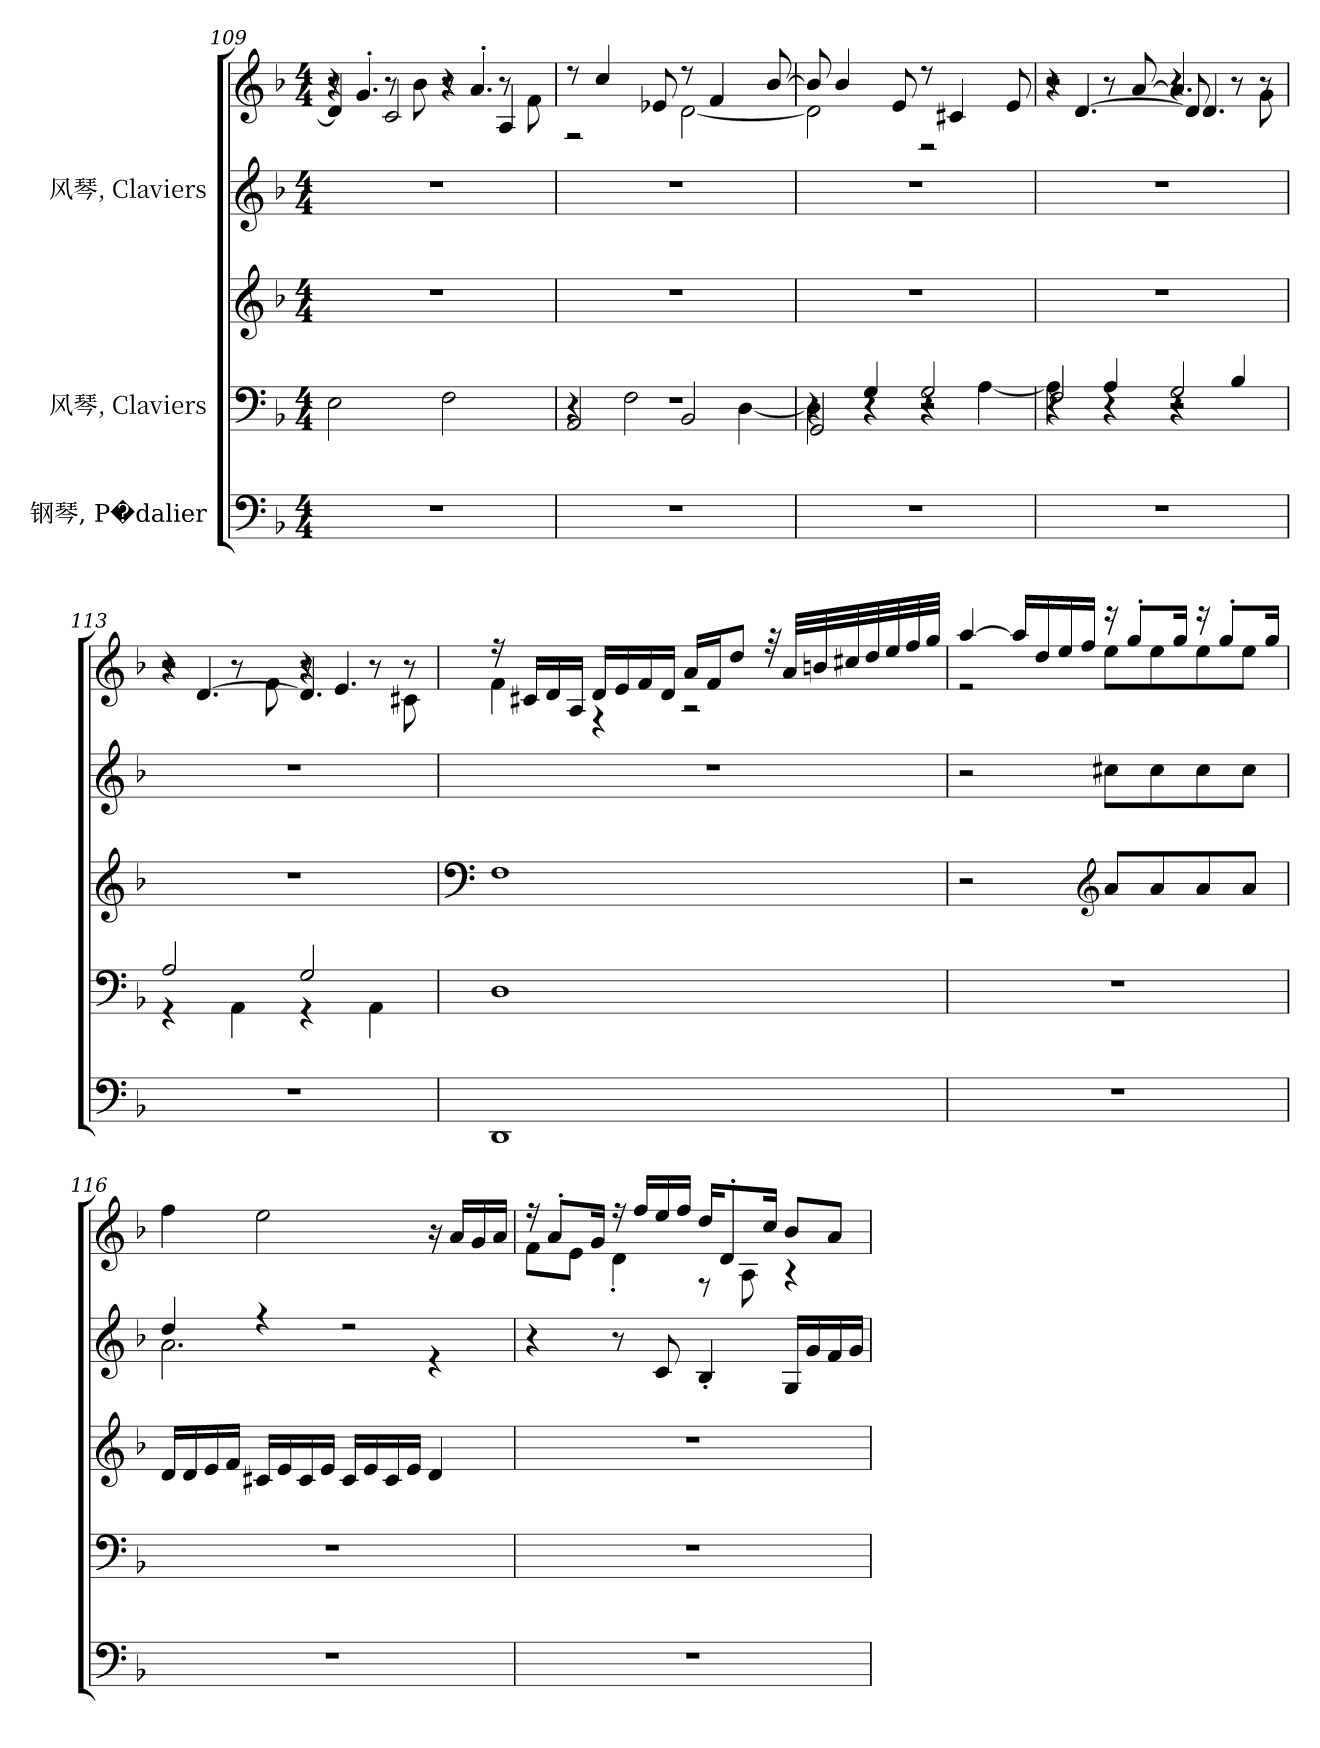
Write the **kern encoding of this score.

**kern	**kern	**kern	**kern	**kern
*part3	*part2	*part2	*part1	*part1
*staff5	*staff4	*staff3	*staff2	*staff1
*I"钢琴, P�dalier	*I"风琴, Claviers	*	*I"风琴, Claviers	*
*clefF4	*clefF4	*clefG2	*clefG2	*clefG2
*k[b-]	*k[b-]	*k[b-]	*k[b-]	*k[b-]
*M4/4	*M4/4	*M4/4	*M4/4	*M4/4
=109	=109	=109	=109	=109
*	*	*	*	*^
*	*	*	*	*	*^
1r	2E\	1r	1r	8r	4r	4d/]
.	.	.	.	4.g'/	.	.
.	.	.	.	.	8r	2c/
.	.	.	.	.	8b-\	.
.	2F\	.	.	8r	4r	.
.	.	.	.	4.a'/	.	.
.	.	.	.	.	8r	4A/
.	.	.	.	.	8f\	.
*	*	*	*	*	*v	*v
!!LO:LB:g=z
=110	=110	=110	=110	=110	=110
*	*^	*	*	*	*
*	*	*^	*	*	*	*
1r	1r	4r	2AA/	1r	1r	8r	2r
.	.	.	.	.	.	4cc/	.
.	.	2F\	.	.	.	.	.
.	.	.	.	.	.	8e-X/	.
.	.	.	2BB-/	.	.	8r	[2d\
.	.	.	.	.	.	4f/	.
.	.	[4D\	.	.	.	.	.
.	.	.	.	.	.	[8b-/	.
=111	=111	=111	=111	=111	=111	=111	=111
1r	4r	4D\]	2GG/	1r	1r	8b-/]	2d\]
.	.	.	.	.	.	4b-/	.
.	4G/	4r	.	.	.	.	.
.	.	.	.	.	.	8e/	.
.	2r	4r	2G/	.	.	8r	2r
.	.	.	.	.	.	4c#X/	.
.	.	[4A\	.	.	.	.	.
.	.	.	.	.	.	8e/	.
=112	=112	=112	=112	=112	=112	=112	=112
*	*	*	*	*	*	*	*^
1r	4r	4A\]	2F/	1r	1r	4r	2r	8r
.	.	.	.	.	.	.	.	[4.d/
.	4A/	4r	.	.	.	8r	.	.
.	.	.	.	.	.	[8a/	.	.
.	4r	2r	2G/	.	.	4.a/]	4r	8d/]
.	.	.	.	.	.	.	.	4.d/
.	4B-/	.	.	.	.	.	8r	.
.	.	.	.	.	.	8r	8g\	.
*	*	*v	*v	*	*	*	*	*
=113	=113	=113	=113	=113	=113	=113	=113
1r	2A/	4r	1r	1r	2r	4r	8r
.	.	.	.	.	.	.	[4.d/
.	.	4AA\	.	.	.	8r	.
.	.	.	.	.	.	8f\	.
.	2G/	4r	.	.	8r	4r	4.d/]
.	.	.	.	.	4.e/	.	.
.	.	4AA\	.	.	.	8r	.
.	.	.	.	.	.	8c#X\	8r
*	*v	*v	*	*	*v	*v	*v
!!LO:PB:g=z
=114	=114	=114	=114	=114
*	*	*clefF4	*	*
*	*	*	*	*^
1DD	1D	1F	1r	16r	4f\
.	.	.	.	16c#X/LL	.
.	.	.	.	16d/	.
.	.	.	.	16A/JJ	.
.	.	.	.	16d/LL	4r
.	.	.	.	16e/	.
.	.	.	.	16f/	.
.	.	.	.	16d/JJ	.
.	.	.	.	16a/LL	2r
.	.	.	.	16f/J	.
.	.	.	.	8dd/J	.
.	.	.	.	32r	.
.	.	.	.	32a/LLL	.
.	.	.	.	32bn/	.
.	.	.	.	32cc#X/	.
.	.	.	.	32dd/	.
.	.	.	.	32ee/	.
.	.	.	.	32ff/	.
.	.	.	.	32gg/JJJ	.
=115	=115	=115	=115	=115	=115
1r	1r	2r	2r	[4aa/	2r
.	.	.	.	16aa/LL]	.
.	.	.	.	16dd/	.
.	.	.	.	16ee/	.
.	.	.	.	16ff/JJ	.
*	*	*clefG2	*	*	*
.	.	8a/L	8cc#X\L	16r	8ee\L
.	.	.	.	8gg'/L	.
.	.	8a/	8cc#\	.	8ee\
.	.	.	.	16gg/Jk	.
.	.	8a/	8cc#\	16r	8ee\
.	.	.	.	8gg'/L	.
.	.	8a/J	8cc#\J	.	8ee\J
.	.	.	.	16gg/Jk	.
*	*	*	*	*v	*v
!!LO:LB:g=z
=116	=116	=116	=116	=116
*	*	*	*^	*
1r	1r	16d/LL	4dd/	2.a\	4ff\
.	.	16d/	.	.	.
.	.	16e/	.	.	.
.	.	16f/JJ	.	.	.
.	.	16c#X/LL	4r	.	2ee\
.	.	16e/	.	.	.
.	.	16c#/	.	.	.
.	.	16e/JJ	.	.	.
.	.	16c#/LL	2r	.	.
.	.	16e/	.	.	.
.	.	16c#/	.	.	.
.	.	16e/JJ	.	.	.
.	.	4d/	.	4r	16r
.	.	.	.	.	16a/LL
.	.	.	.	.	16g/
.	.	.	.	.	16a/JJ
*	*	*	*v	*v	*
=117	=117	=117	=117	=117
*	*	*	*	*^
1r	1r	1r	4r	16r	8f\L
.	.	.	.	8a'/L	.
.	.	.	.	.	8e\J
.	.	.	.	16g/Jk	.
.	.	.	8r	16r	4d'\
.	.	.	.	16ff/LL	.
.	.	.	8c/	16ee/	.
.	.	.	.	16ff/JJ	.
.	.	.	4B-'/	16dd/KL	8r
.	.	.	.	8d'/	.
.	.	.	.	.	8A\
.	.	.	.	16cc/Jk	.
.	.	.	16G/LL	8b-/L	4r
.	.	.	16g/	.	.
.	.	.	16f/	8a/J	.
.	.	.	16g/JJ	.	.
*	*	*	*	*v	*v
=	=	=	=	=
*-	*-	*-	*-	*-
